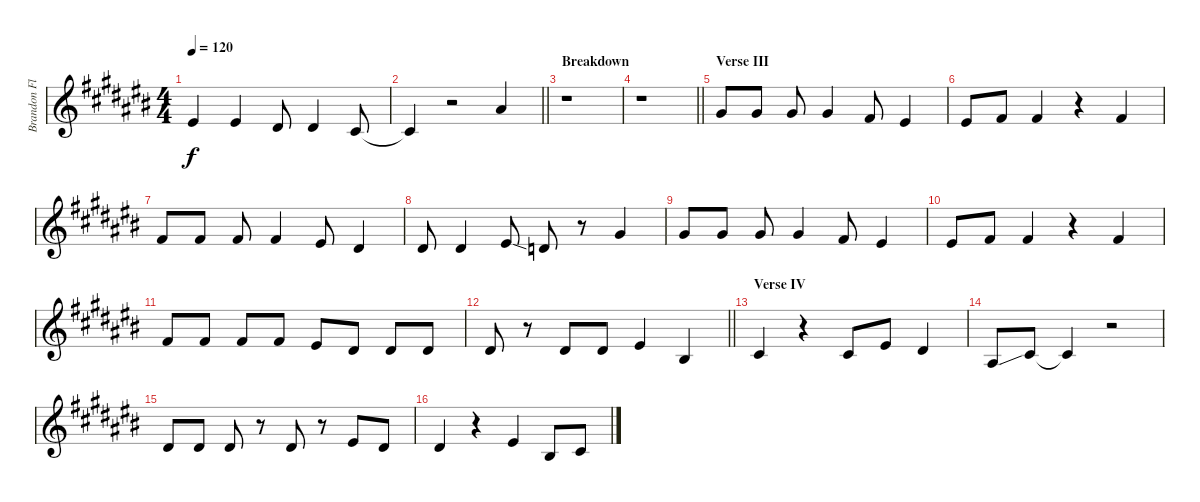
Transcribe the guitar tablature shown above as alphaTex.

\track ("Brandon Flowers' vocals" "Brandon Fl") {instrument altosax}
\staff {score}
\tuning (Eb4 Bb3 Gb3 Db3 Ab2 Eb2) {hide}
\ts (4 4)
\tempo 120
\clef g2
\ks c#
7.2.4{dy f} 7.2.4 5.2.8 5.2.4 7.3.8 |
\barLineRight lightlight
7.3{t}.4 r.2 7.1.4 |
\section ("" "Breakdown")
r.1 |
\barLineRight lightlight
r.1 |
\section ("" "Verse III")
5.1.8 5.1.8 5.1.8 5.1.4 8.2.8 7.2.4 |
7.2.8 8.2.8 8.2.4 r.4 8.2.4 |
8.2.8 8.2.8 8.2.8 8.2.4 7.2.8 5.2.4 |
5.2.8 5.2.4 7.2{ss}.8 4.2.8 r.8 5.1.4 |
5.1.8 5.1.8 5.1.8 5.1.4 8.2.8 7.2.4 |
7.2.8 8.2.8 8.2.4 r.4 8.2.4 |
8.2.8 8.2.8 8.2.8 8.2.8 7.2.8 5.2.8 5.2.8 5.2.8 |
\barLineRight lightlight
5.2.8 r.8 5.2.8 5.2.8 7.2.4 6.3.4 |
\section ("" "Verse IV")
7.3.4 r.4 7.3.8 7.2.8 5.2.4 |
4.3{ss}.8 7.3.8 7.3{t}.4 r.2 |
5.2.8 5.2.8 5.2.8 r.8 5.2.8 r.8 7.2.8 5.2.8 |
5.2.4 r.4 7.2.4 6.3.8 7.3.8
